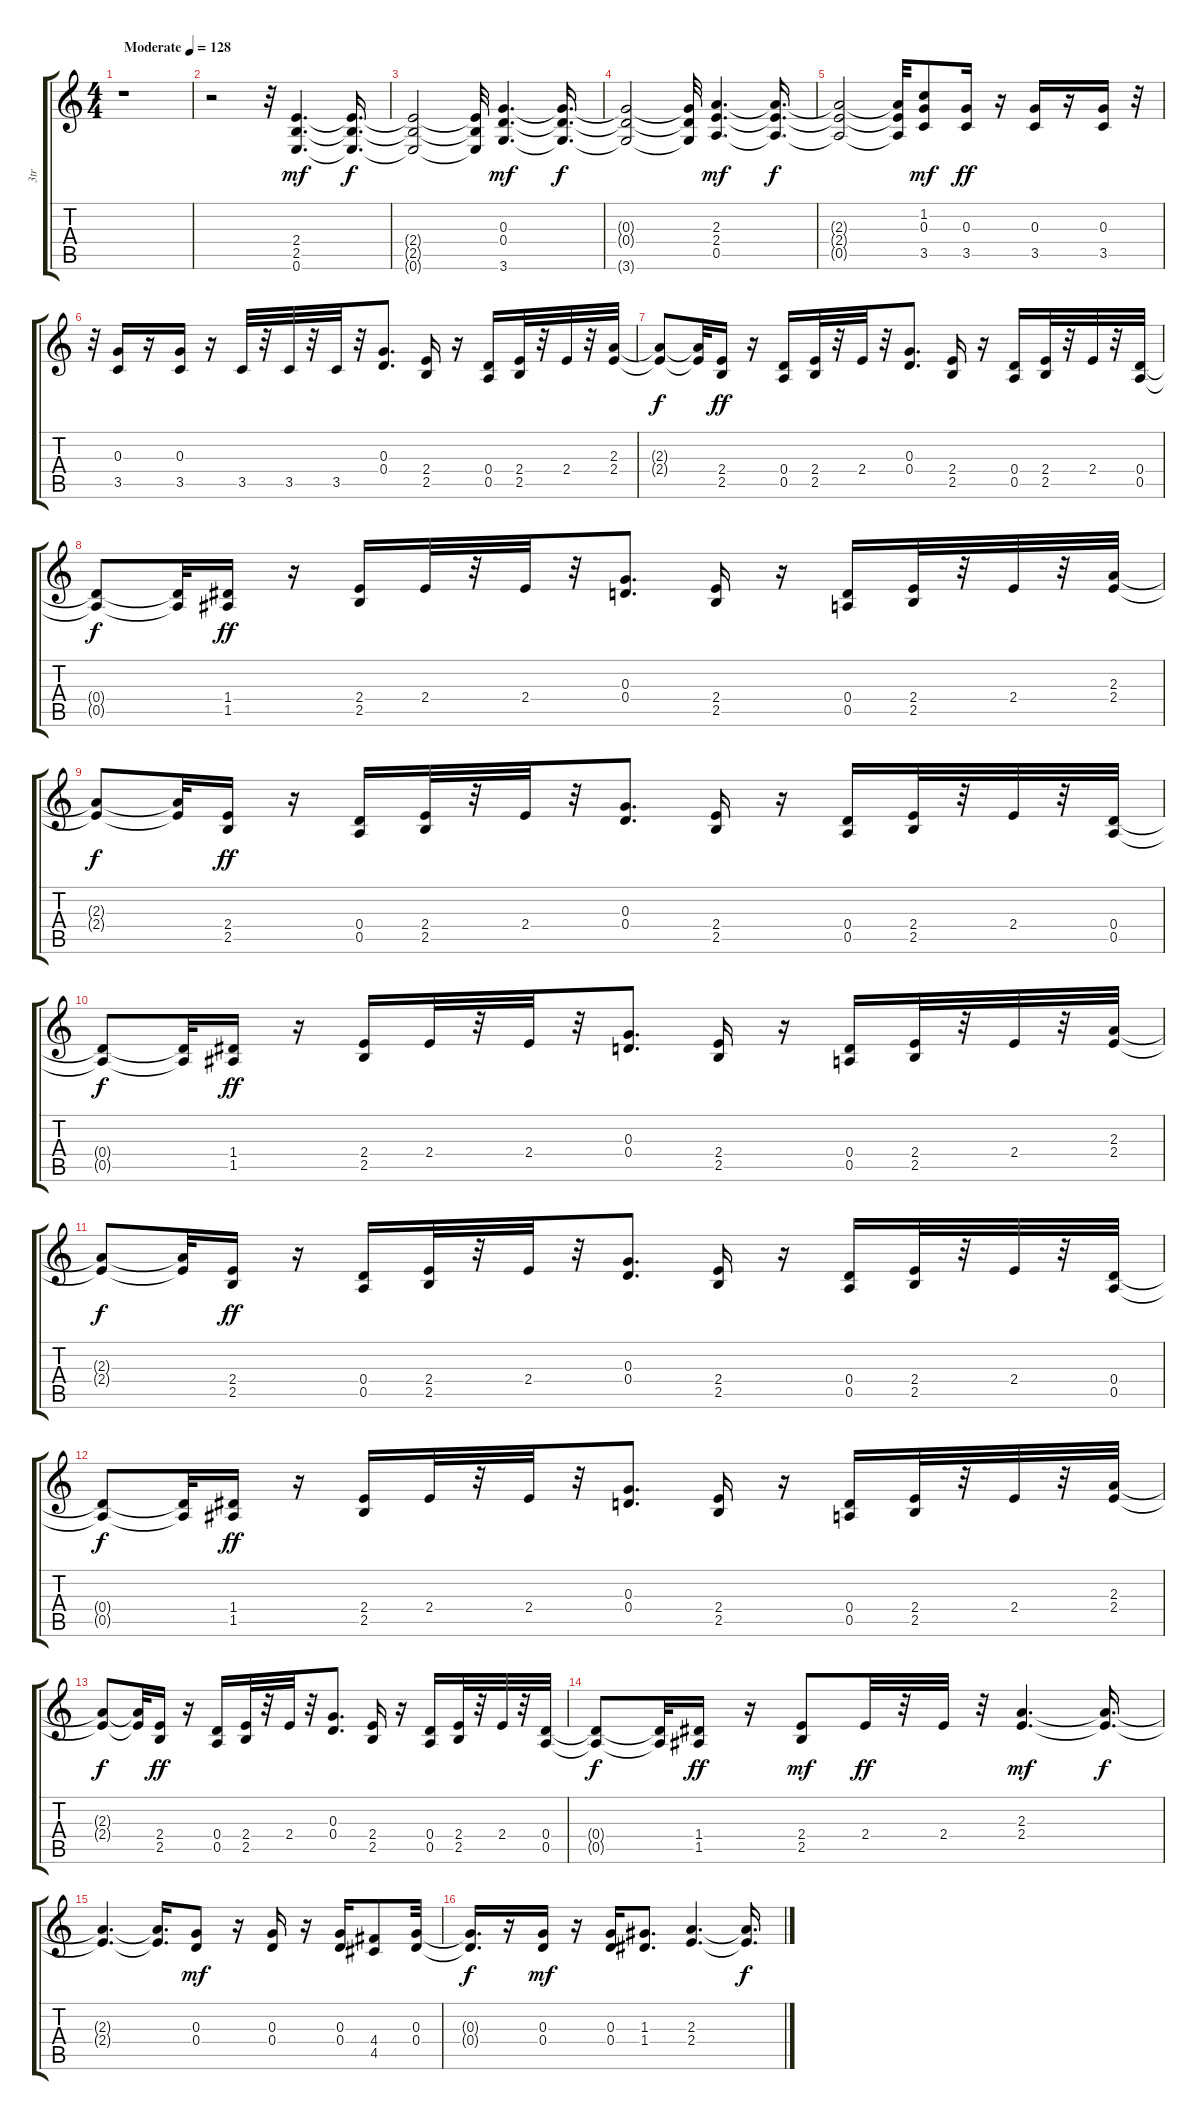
\track ("3tr                                 " "3tr       ") {instrument distortionguitar}
\staff {score tabs}
\tuning (E4 B3 G3 D3 A2 E2) {hide}
\ts (4 4)
\tempo (128 "Moderate")
\clef g2
\ks c
r.1{dy mf instrument distortionguitar} |
r.2 r.32 (2.4 2.5 0.6).4{d} (2.4{t} 2.5{t} 0.6{t}).16{d dy f} |
(2.4{t} 2.5{t} 0.6{t}).2 (2.4{t} 2.5{t} 0.6{t}).32 (0.3 0.4 3.6).4{d dy mf} (0.3{t} 0.4{t} 3.6{t}).16{d dy f} |
(0.3{t} 0.4{t} 3.6{t}).2 (0.3{t} 0.4{t} 3.6{t}).32 (2.3 2.4 0.5).4{d dy mf} (2.3{t} 2.4{t} 0.5{t}).16{d dy f} |
(2.3{t} 2.4{t} 0.5{t}).2 (2.3{t} 2.4{t} 0.5{t}).32 (1.2 0.3 3.5).8{dy mf} (0.3 3.5).16{dy ff} r.16 (0.3 3.5).16 r.16 (0.3 3.5).16 r.32 |
r.32 (0.3 3.5).16 r.16 (0.3 3.5).16 r.16 3.5.32 r.32 3.5.32 r.32 3.5.32 r.32 (0.3 0.4).8{d} (2.4 2.5).16 r.16 (0.4 0.5).16 (2.4 2.5).32 r.32 2.4.32 r.32 (2.3 2.4).32 |
(2.3{t} 2.4{t}).8{dy f} (2.3{t} 2.4{t}).32 (2.4 2.5).16{dy ff} r.16 (0.4 0.5).16 (2.4 2.5).32 r.32 2.4.32 r.32 (0.3 0.4).8{d} (2.4 2.5).16 r.16 (0.4 0.5).16 (2.4 2.5).32 r.32 2.4.32 r.32 (0.4 0.5).32 |
(0.4{t} 0.5{t}).8{dy f} (0.4{t} 0.5{t}).32 (1.4 1.5).16{dy ff} r.16 (2.4 2.5).16 2.4.32 r.32 2.4.32 r.32 (0.3 0.4).8{d} (2.4 2.5).16 r.16 (0.4 0.5).16 (2.4 2.5).32 r.32 2.4.32 r.32 (2.3 2.4).32 |
(2.3{t} 2.4{t}).8{dy f} (2.3{t} 2.4{t}).32 (2.4 2.5).16{dy ff} r.16 (0.4 0.5).16 (2.4 2.5).32 r.32 2.4.32 r.32 (0.3 0.4).8{d} (2.4 2.5).16 r.16 (0.4 0.5).16 (2.4 2.5).32 r.32 2.4.32 r.32 (0.4 0.5).32 |
(0.4{t} 0.5{t}).8{dy f} (0.4{t} 0.5{t}).32 (1.4 1.5).16{dy ff} r.16 (2.4 2.5).16 2.4.32 r.32 2.4.32 r.32 (0.3 0.4).8{d} (2.4 2.5).16 r.16 (0.4 0.5).16 (2.4 2.5).32 r.32 2.4.32 r.32 (2.3 2.4).32 |
(2.3{t} 2.4{t}).8{dy f} (2.3{t} 2.4{t}).32 (2.4 2.5).16{dy ff} r.16 (0.4 0.5).16 (2.4 2.5).32 r.32 2.4.32 r.32 (0.3 0.4).8{d} (2.4 2.5).16 r.16 (0.4 0.5).16 (2.4 2.5).32 r.32 2.4.32 r.32 (0.4 0.5).32 |
(0.4{t} 0.5{t}).8{dy f} (0.4{t} 0.5{t}).32 (1.4 1.5).16{dy ff} r.16 (2.4 2.5).16 2.4.32 r.32 2.4.32 r.32 (0.3 0.4).8{d} (2.4 2.5).16 r.16 (0.4 0.5).16 (2.4 2.5).32 r.32 2.4.32 r.32 (2.3 2.4).32 |
(2.3{t} 2.4{t}).8{dy f} (2.3{t} 2.4{t}).32 (2.4 2.5).16{dy ff} r.16 (0.4 0.5).16 (2.4 2.5).32 r.32 2.4.32 r.32 (0.3 0.4).8{d} (2.4 2.5).16 r.16 (0.4 0.5).16 (2.4 2.5).32 r.32 2.4.32 r.32 (0.4 0.5).32 |
(0.4{t} 0.5{t}).8{dy f} (0.4{t} 0.5{t}).32 (1.4 1.5).16{dy ff} r.16 (2.4 2.5).8{dy mf} 2.4.32{dy ff} r.32 2.4.32 r.32 (2.3 2.4).4{d dy mf} (2.3{t} 2.4{t}).16{d dy f} |
(2.3{t} 2.4{t}).4{d} (2.3{t} 2.4{t}).16{d} (0.3 0.4).8{dy mf} r.16 (0.3 0.4).16 r.16 (0.3 0.4).16 (4.4 4.5).8 (0.3 0.4).32 |
(0.3{t} 0.4{t}).16{d dy f} r.16 (0.3 0.4).16{dy mf} r.16 (0.3 0.4).16 (1.3 1.4).8{d} (2.3 2.4).4{d} (2.3{t} 2.4{t}).16{d dy f}
